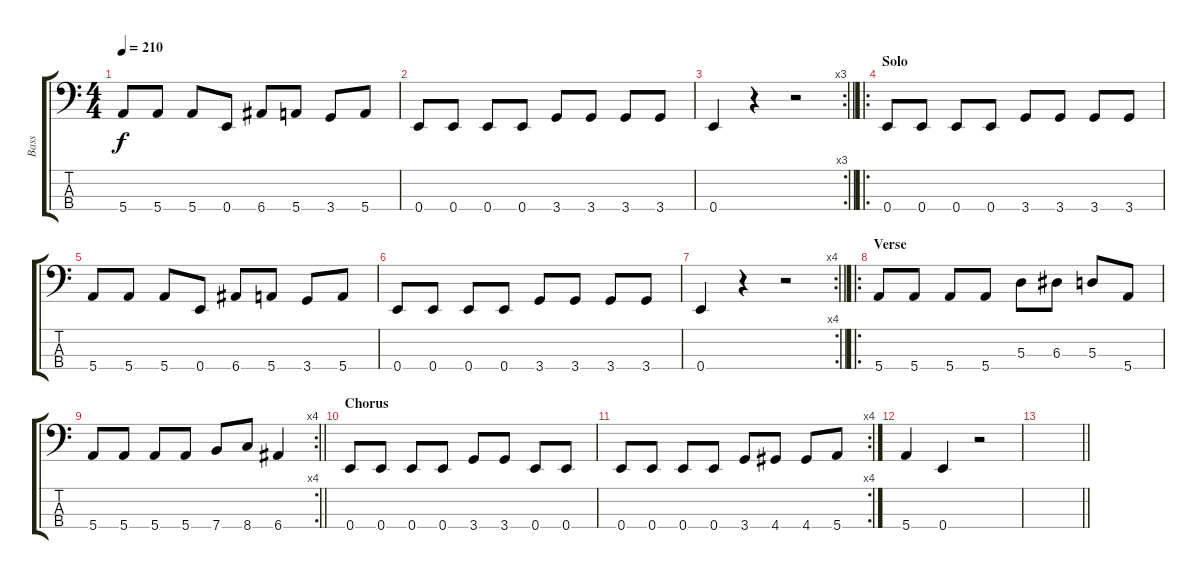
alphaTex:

\track ("Bass" "Bass") {instrument electricbasspick}
\staff {score tabs}
\tuning (G2 D2 A1 E1) {hide}
\ts (4 4)
\tempo 210
\clef f4
\ks c
5.4.8{dy f} 5.4.8 5.4.8 0.4.8 6.4.8 5.4.8 3.4.8 5.4.8 |
0.4.8 0.4.8 0.4.8 0.4.8 3.4.8 3.4.8 3.4.8 3.4.8 |
\rc 3
\barLineRight lightlight
0.4.4 r.4 r.2 |
\ro
\section ("" "Solo")
0.4.8 0.4.8 0.4.8 0.4.8 3.4.8 3.4.8 3.4.8 3.4.8 |
5.4.8 5.4.8 5.4.8 0.4.8 6.4.8 5.4.8 3.4.8 5.4.8 |
0.4.8 0.4.8 0.4.8 0.4.8 3.4.8 3.4.8 3.4.8 3.4.8 |
\rc 4
\barLineRight lightlight
0.4.4 r.4 r.2 |
\ro
\section ("" "Verse")
5.4.8 5.4.8 5.4.8 5.4.8 5.3.8 6.3.8 5.3.8 5.4.8 |
\rc 4
\barLineRight lightlight
5.4.8 5.4.8 5.4.8 5.4.8 7.4.8 8.4.8 6.4.4 |
\section ("" "Chorus")
0.4.8 0.4.8 0.4.8 0.4.8 3.4.8 3.4.8 0.4.8 0.4.8 |
\rc 4
0.4.8 0.4.8 0.4.8 0.4.8 3.4.8 4.4.8 4.4.8 5.4.8 |
5.4.4 0.4.4 r.2 |
\barLineRight lightlight
